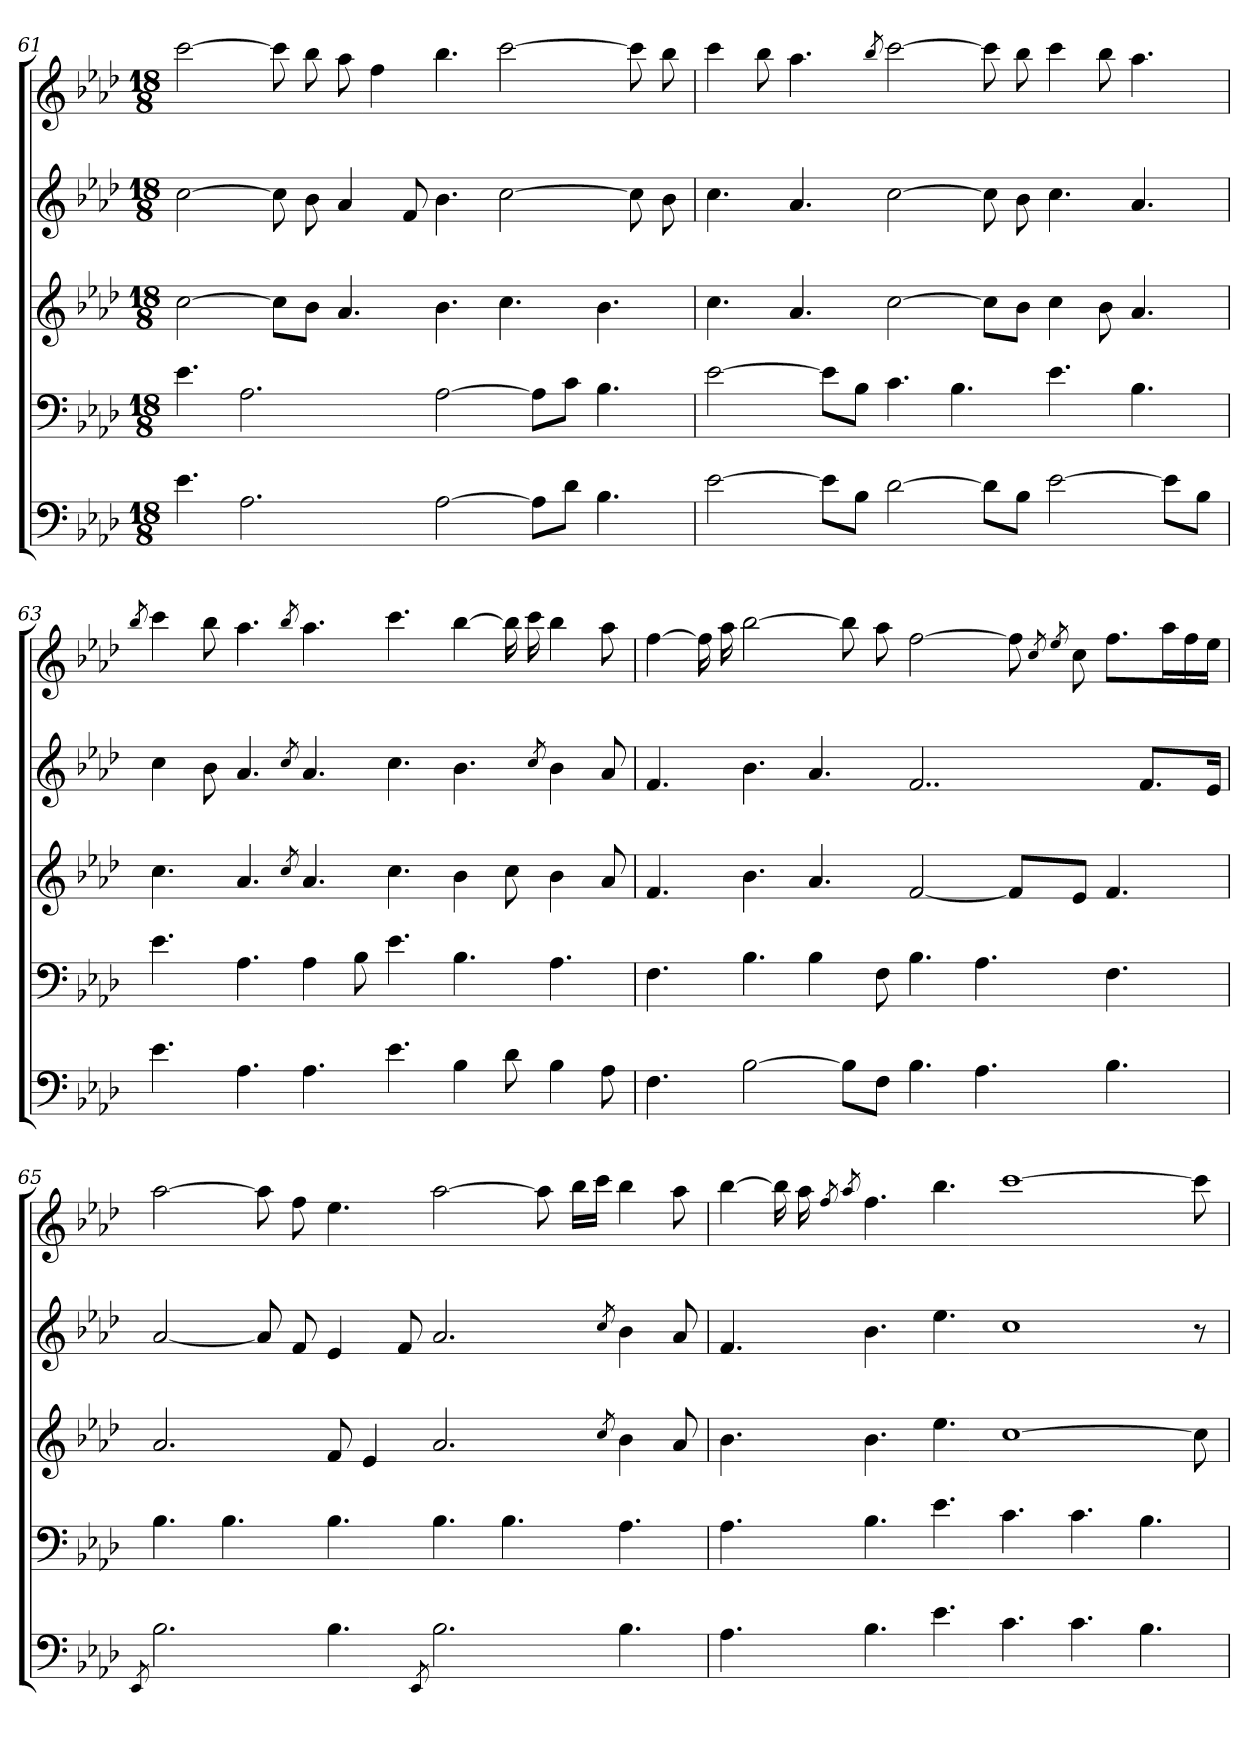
**kern	**kern	**kern	**kern	**kern
*part5	*part4	*part3	*part2	*part1
*staff5	*staff4	*staff3	*staff2	*staff1
*clefF4	*clefF4	*clefG2	*clefG2	*clefG2
*k[b-e-a-d-]	*k[b-e-a-d-]	*k[b-e-a-d-]	*k[b-e-a-d-]	*k[b-e-a-d-]
*M18/8	*M18/8	*M18/8	*M18/8	*M18/8
=61	=61	=61	=61	=61
4.e-	4.e-	[2cc	[2cc	[2ccc
2.A-	2.A-	.	.	.
.	.	8cc\L]	8cc]	8ccc]
.	.	8b-\J	8b-	8bb-
.	.	4.a-	4a-	8aa-
.	.	.	.	4ff
.	.	.	8f	.
[2A-	[2A-	4.b-	4.b-	4.bb-
.	.	4.cc	[2cc	[2ccc
8A-\L]	8A-\L]	.	.	.
8d-\J	8c\J	.	.	.
4.B-	4.B-	4.b-	.	.
.	.	.	8cc]	8ccc]
.	.	.	8b-	8bb-
=62	=62	=62	=62	=62
[2e-	[2e-	4.cc	4.cc	4ccc
.	.	.	.	8bb-
.	.	4.a-	4.a-	4.aa-
8e-\L]	8e-\L]	.	.	.
8B-\J	8B-\J	.	.	.
.	.	.	.	8qbb-
[2d-	4.c	[2cc	[2cc	[2ccc
.	4.B-	.	.	.
8d-\L]	.	8cc\L]	8cc]	8ccc]
8B-\J	.	8b-\J	8b-	8bb-
[2e-	4.e-	4cc	4.cc	4ccc
.	.	8b-	.	8bb-
.	4.B-	4.a-	4.a-	4.aa-
8e-\L]	.	.	.	.
8B-\J	.	.	.	.
=63	=63	=63	=63	=63
.	.	.	.	8qbb-
4.e-	4.e-	4.cc	4cc	4ccc
.	.	.	8b-	8bb-
4.A-	4.A-	4.a-	4.a-	4.aa-
.	.	8qcc	8qcc	8qbb-
4.A-	4A-	4.a-	4.a-	4.aa-
.	8B-	.	.	.
4.e-	4.e-	4.cc	4.cc	4.ccc
4B-	4.B-	4b-	4.b-	[4bb-
8d-	.	8cc	.	16bb-]
.	.	.	.	16ccc
.	.	.	8qcc	.
4B-	4.A-	4b-	4b-	4bb-
8A-	.	8a-	8a-	8aa-
=64	=64	=64	=64	=64
4.F	4.F	4.f	4.f	[4ff
.	.	.	.	16ff]
.	.	.	.	16aa-
[2B-	4.B-	4.b-	4.b-	[2bb-
.	4B-	4.a-	4.a-	.
8B-\L]	.	.	.	8bb-]
8F\J	8F	.	.	8aa-
4.B-	4.B-	[2f	2..f	[2ff
4.A-	4.A-	.	.	.
.	.	8f/L]	.	8ff]
.	.	.	.	8qcc
.	.	.	.	8qee-
.	.	8e-/J	.	8cc
4.B-	4.F	4.f	.	8.ff\L
.	.	.	8.f/L	.
.	.	.	.	16aa-\L
.	.	.	.	16ff\
.	.	.	16e-/Jk	16ee-\JJ
=65	=65	=65	=65	=65
8qEE-	.	.	.	.
2.B-	4.B-	2.a-	[2a-	[2aa-
.	4.B-	.	.	.
.	.	.	8a-]	8aa-]
.	.	.	8f	8ff
4.B-	4.B-	8f	4e-	4.ee-
.	.	4e-	.	.
.	.	.	8f	.
8qEE-	.	.	.	.
2.B-	4.B-	2.a-	2.a-	[2aa-
.	4.B-	.	.	.
.	.	.	.	8aa-]
.	.	.	.	16bb-\LL
.	.	.	.	16ccc\JJ
.	.	8qcc	8qcc	.
4.B-	4.A-	4b-	4b-	4bb-
.	.	8a-	8a-	8aa-
=66	=66	=66	=66	=66
4.A-	4.A-	4.b-	4.f	[4bb-
.	.	.	.	16bb-]
.	.	.	.	16aa-
.	.	.	.	8qff
.	.	.	.	8qaa-
4.B-	4.B-	4.b-	4.b-	4.ff
4.e-	4.e-	4.ee-	4.ee-	4.bb-
4.c	4.c	[1cc	1cc	[1ccc
4.c	4.c	.	.	.
4.B-	4.B-	.	.	.
.	.	8cc]	8r	8ccc]
=	=	=	=	=
*-	*-	*-	*-	*-
